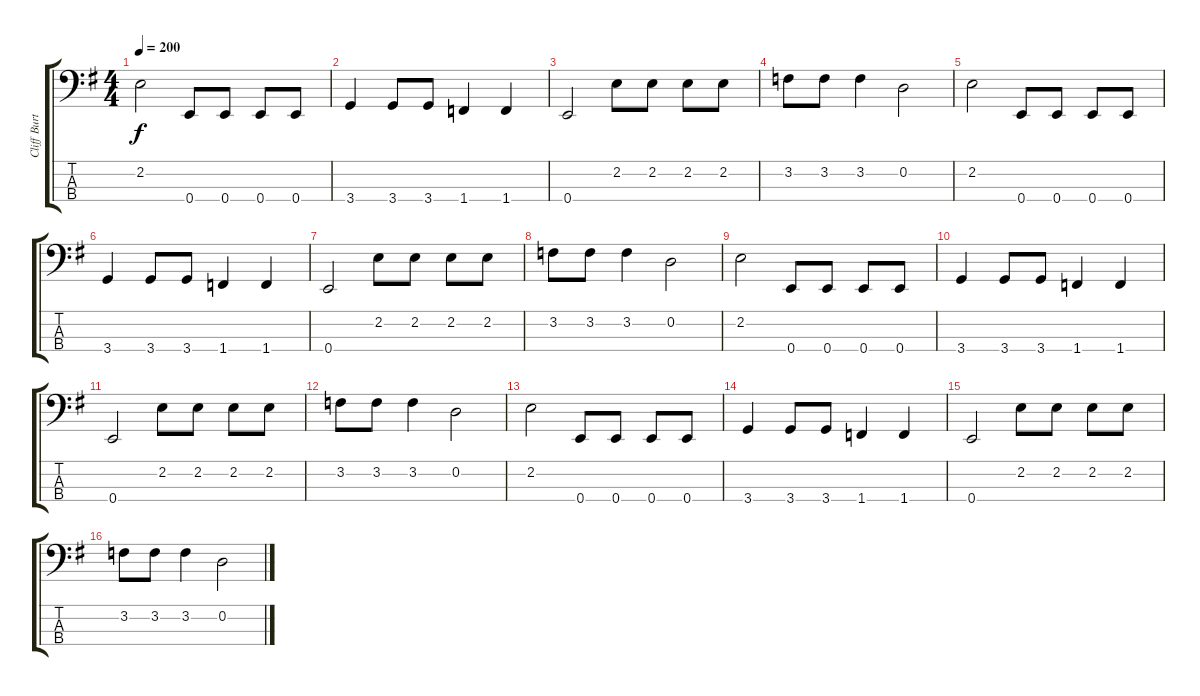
\track ("Cliff Burton" "Cliff Burt") {instrument electricbasspick}
\staff {score tabs}
\tuning (G2 D2 A1 E1) {hide}
\ts (4 4)
\tempo 200
\clef f4
\ks g
2.2.2{dy f} 0.4.8 0.4.8 0.4.8 0.4.8 |
3.4.4 3.4.8 3.4.8 1.4.4 1.4.4 |
0.4.2 2.2.8 2.2.8 2.2.8 2.2.8 |
3.2.8 3.2.8 3.2.4 0.2.2 |
2.2.2 0.4.8 0.4.8 0.4.8 0.4.8 |
3.4.4 3.4.8 3.4.8 1.4.4 1.4.4 |
0.4.2 2.2.8 2.2.8 2.2.8 2.2.8 |
3.2.8 3.2.8 3.2.4 0.2.2 |
2.2.2 0.4.8 0.4.8 0.4.8 0.4.8 |
3.4.4 3.4.8 3.4.8 1.4.4 1.4.4 |
0.4.2 2.2.8 2.2.8 2.2.8 2.2.8 |
3.2.8 3.2.8 3.2.4 0.2.2 |
2.2.2 0.4.8 0.4.8 0.4.8 0.4.8 |
3.4.4 3.4.8 3.4.8 1.4.4 1.4.4 |
0.4.2 2.2.8 2.2.8 2.2.8 2.2.8 |
3.2.8 3.2.8 3.2.4 0.2.2
